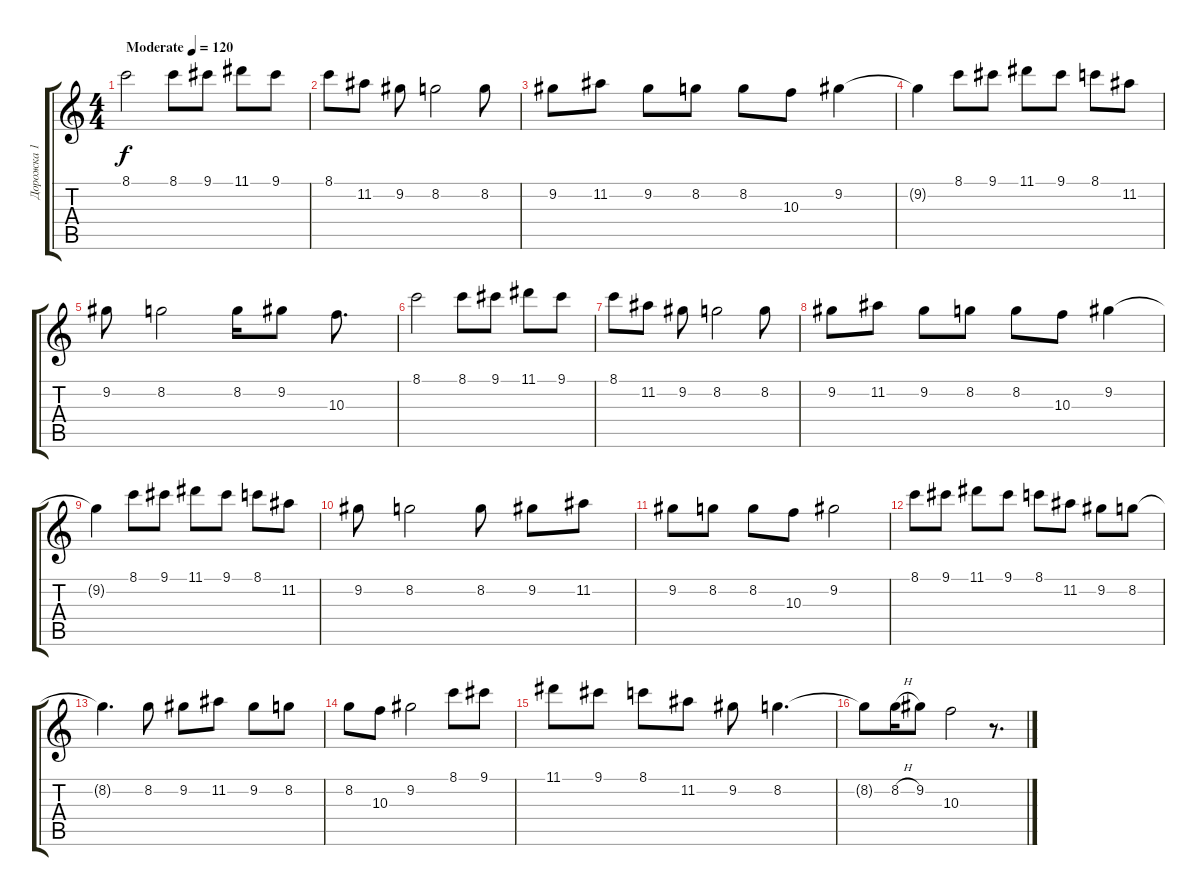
\track ("Дорожка 1" "Дорожка 1") {instrument acousticguitarsteel}
\staff {score tabs}
\tuning (E4 B3 G3 D3 A2 E2) {hide}
\ts (4 4)
\tempo (120 "Moderate")
\clef g2
\ks c
8.1.2{dy f instrument acousticguitarsteel} 8.1.8 9.1.8 11.1.8 9.1.8 |
8.1.8 11.2.8 9.2.8 8.2.2 8.2.8 |
9.2.8 11.2.8 9.2.8 8.2.8 8.2.8 10.3.8 9.2.4 |
9.2{t}.4 8.1.8 9.1.8 11.1.8 9.1.8 8.1.8 11.2.8 |
9.2.8 8.2.2 8.2.16 9.2.8 10.3.8{d} |
8.1.2 8.1.8 9.1.8 11.1.8 9.1.8 |
8.1.8 11.2.8 9.2.8 8.2.2 8.2.8 |
9.2.8 11.2.8 9.2.8 8.2.8 8.2.8 10.3.8 9.2.4 |
9.2{t}.4 8.1.8 9.1.8 11.1.8 9.1.8 8.1.8 11.2.8 |
9.2.8 8.2.2 8.2.8 9.2.8 11.2.8 |
9.2.8 8.2.8 8.2.8 10.3.8 9.2.2 |
8.1.8 9.1.8 11.1.8 9.1.8 8.1.8 11.2.8 9.2.8 8.2.8 |
8.2{t}.4{d} 8.2.8 9.2.8 11.2.8 9.2.8 8.2.8 |
8.2.8 10.3.8 9.2.2 8.1.8 9.1.8 |
11.1.8 9.1.8 8.1.8 11.2.8 9.2.8 8.2.4{d} |
8.2{t}.8 8.2{h}.16 9.2.8 10.3.2 r.8{d}
